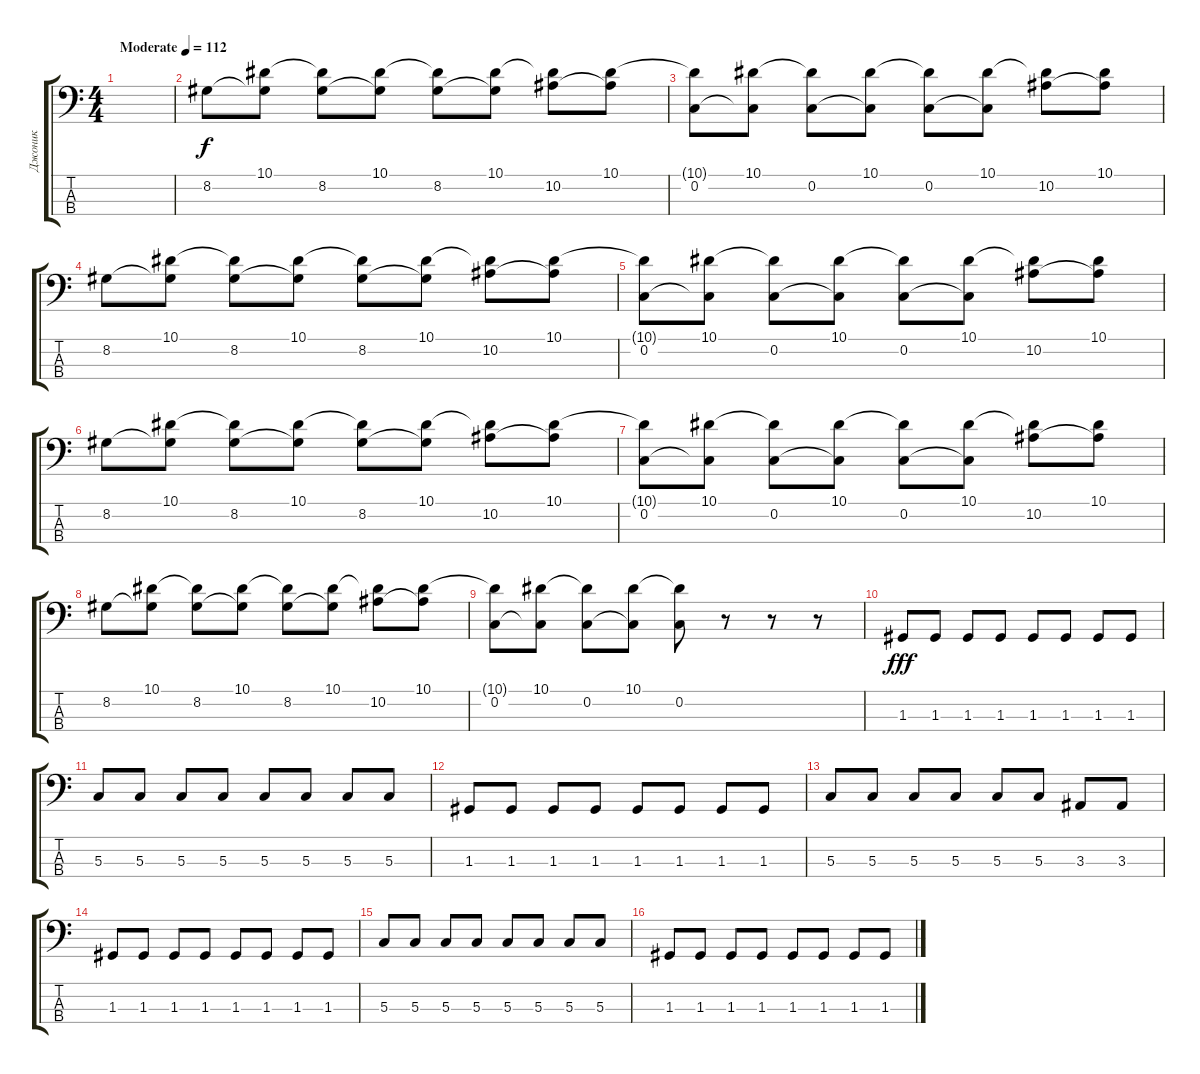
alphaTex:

\track ("Джоник" "Джоник") {instrument electricbassfinger}
\staff {score tabs}
\tuning (F2 C2 G1 C1) {hide}
\ts (4 4)
\tempo (112 "Moderate")
\clef f4
\ks c
|
8.2.8 (10.1 8.2{t}).8 (10.1{t} 8.2).8 (10.1 8.2{t}).8 (10.1{t} 8.2).8 (10.1 8.2{t}).8 (10.1{t} 10.2).8 (10.1 10.2{t}).8 |
(10.1{t} 0.2).8 (10.1 0.2{t}).8 (10.1{t} 0.2).8 (10.1 0.2{t}).8 (10.1{t} 0.2).8 (10.1 0.2{t}).8 (10.1{t} 10.2).8 (10.1 10.2{t}).8 |
8.2.8 (10.1 8.2{t}).8 (10.1{t} 8.2).8 (10.1 8.2{t}).8 (10.1{t} 8.2).8 (10.1 8.2{t}).8 (10.1{t} 10.2).8 (10.1 10.2{t}).8 |
(10.1{t} 0.2).8 (10.1 0.2{t}).8 (10.1{t} 0.2).8 (10.1 0.2{t}).8 (10.1{t} 0.2).8 (10.1 0.2{t}).8 (10.1{t} 10.2).8 (10.1 10.2{t}).8 |
8.2.8 (10.1 8.2{t}).8 (10.1{t} 8.2).8 (10.1 8.2{t}).8 (10.1{t} 8.2).8 (10.1 8.2{t}).8 (10.1{t} 10.2).8 (10.1 10.2{t}).8 |
(10.1{t} 0.2).8 (10.1 0.2{t}).8 (10.1{t} 0.2).8 (10.1 0.2{t}).8 (10.1{t} 0.2).8 (10.1 0.2{t}).8 (10.1{t} 10.2).8 (10.1 10.2{t}).8 |
8.2.8 (10.1 8.2{t}).8 (10.1{t} 8.2).8 (10.1 8.2{t}).8 (10.1{t} 8.2).8 (10.1 8.2{t}).8 (10.1{t} 10.2).8 (10.1 10.2{t}).8 |
(10.1{t} 0.2).8 (10.1 0.2{t}).8 (10.1{t} 0.2).8 (10.1 0.2{t}).8 (10.1{t} 0.2).8 r.8 r.8 r.8 |
1.3.8{dy fff} 1.3.8 1.3.8 1.3.8 1.3.8 1.3.8 1.3.8 1.3.8 |
5.3.8 5.3.8 5.3.8 5.3.8 5.3.8 5.3.8 5.3.8 5.3.8 |
1.3.8 1.3.8 1.3.8 1.3.8 1.3.8 1.3.8 1.3.8 1.3.8 |
5.3.8 5.3.8 5.3.8 5.3.8 5.3.8 5.3.8 3.3.8 3.3.8 |
1.3.8 1.3.8 1.3.8 1.3.8 1.3.8 1.3.8 1.3.8 1.3.8 |
5.3.8 5.3.8 5.3.8 5.3.8 5.3.8 5.3.8 5.3.8 5.3.8 |
1.3.8 1.3.8 1.3.8 1.3.8 1.3.8 1.3.8 1.3.8 1.3.8
